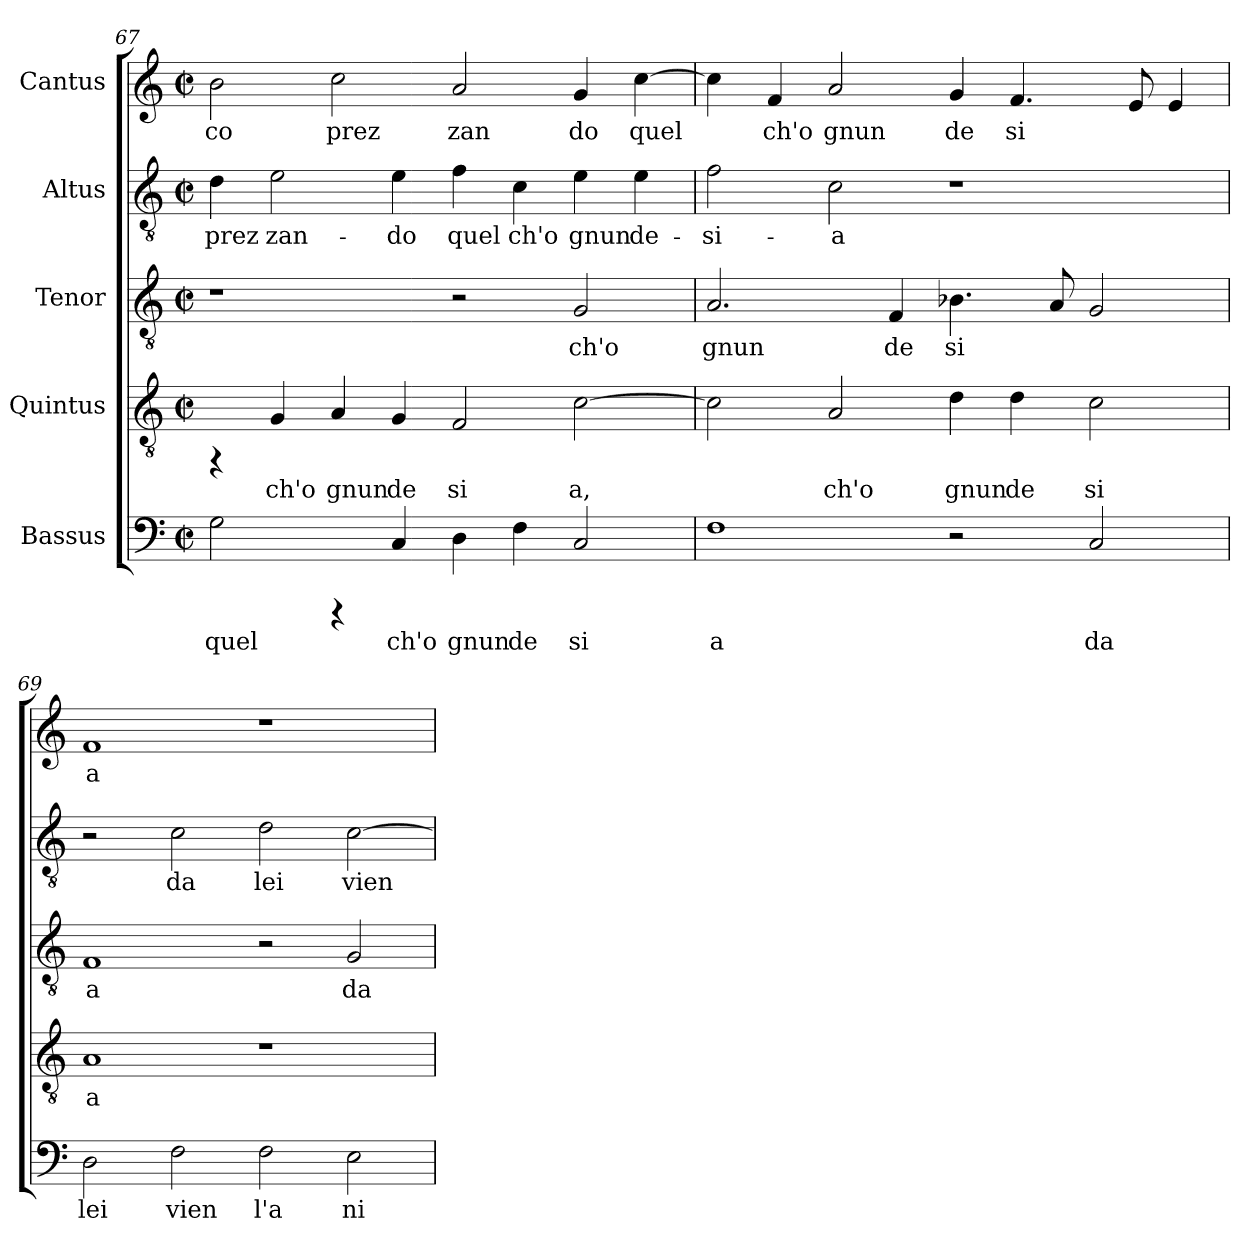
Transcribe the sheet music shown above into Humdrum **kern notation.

**kern	**text	**kern	**text	**kern	**text	**kern	**text	**kern	**text
*part5	*part5	*part4	*part4	*part3	*part3	*part2	*part2	*part1	*part1
*staff5	*staff5	*staff4	*staff4	*staff3	*staff3	*staff2	*staff2	*staff1	*staff1
*I"Bassus	*	*I"Quintus	*	*I"Tenor	*	*I"Altus	*	*I"Cantus	*
!!LO:LB:g=z
*clefF4	*	*clefGv2	*	*clefGv2	*	*clefGv2	*	*clefG2	*
*k[]	*	*k[]	*	*k[]	*	*k[]	*	*k[]	*
*C:	*	*C:	*	*C:	*	*C:	*	*C:	*
*M2/2	*	*M2/2	*	*M2/2	*	*M2/2	*	*M2/2	*
*met(c|)	*	*met(c|)	*	*met(c|)	*	*met(c|)	*	*met(c|)	*
=67	=67	=67	=67	=67	=67	=67	=67	=67	=67
!	!LO:LY:b:cj	!	!	!	!	!	!LO:LY:b:cj	!	!LO:LY:b:cj
2G\	quel	4rFF	.	1r	.	4d\	prez	2b\	co
!	!	!	!LO:LY:b	!	!	!	!LO:LY:b:cj	!	!
.	.	4G/	ch'o	.	.	2e\	zan-	.	.
!	!	!	!LO:LY:b	!	!	!	!	!	!LO:LY:b:cj
4rCCC	.	4A/	gnun	.	.	.	.	2cc\	prez
!	!LO:LY:b:cj	!	!LO:LY:b	!	!	!	!LO:LY:b:cj	!	!
4C/	ch'o	4G/	de	.	.	4e\	-do	.	.
!	!LO:LY:b:cj	!	!LO:LY:b	!	!	!	!LO:LY:b:cj	!	!LO:LY:b:cj
4D\	gnun	2F/	si	2r	.	4f\	quel	2a/	zan
!	!LO:LY:b:cj	!	!	!	!	!	!LO:LY:b:cj	!	!
4F\	de	.	.	.	.	4c\	ch'o	.	.
!	!LO:LY:b:cj	!	!LO:LY:b	!	!LO:LY:b:cj	!	!LO:LY:b:cj	!	!LO:LY:b:cj
2C/	si	[>2c\	a,	2G/	ch'o	4e\	gnun	4g/	do
!	!	!	!	!	!	!	!LO:LY:b:cj	!	!LO:LY:b:cj
.	.	.	.	.	.	4e\	de-	[>4cc\	quel
=68	=68	=68	=68	=68	=68	=68	=68	=68	=68
!	!LO:LY:b:cj	!	!LO:LY:b	!	!LO:LY:b:cj	!	!LO:LY:b:cj	!	!LO:LY:b:cj
1F	a	2c\]	.	2.A/	gnun	2f\	-si-	4cc\]	.
!	!	!	!	!	!	!	!	!	!LO:LY:b:cj
.	.	.	.	.	.	.	.	4f/	ch'o
!	!	!	!LO:LY:b	!	!	!	!LO:LY:b:cj	!	!LO:LY:b:cj
.	.	2A/	ch'o	.	.	2c\	-a	2a/	gnun
!	!	!	!	!	!LO:LY:b:cj	!	!	!	!
.	.	.	.	4F/	de	.	.	.	.
!	!	!	!LO:LY:b	!	!LO:LY:b:cj	!	!	!	!LO:LY:b:cj
2r	.	4d\	gnun	4.B-\	si	1r	.	4g/	de
!	!	!	!LO:LY:b	!	!	!	!	!	!LO:LY:b:cj
.	.	4d\	de	.	.	.	.	4.f/	si
!	!	!	!	!	!LO:LY:b:cj	!	!	!	!
.	.	.	.	8A/	.	.	.	.	.
!	!LO:LY:b:cj	!	!LO:LY:b	!	!LO:LY:b:cj	!	!	!	!
2C/	da	2c\	si	2G/	.	.	.	.	.
!	!	!	!	!	!	!	!	!	!LO:LY:b:cj
.	.	.	.	.	.	.	.	8e/	.
!	!	!	!	!	!	!	!	!	!LO:LY:b:cj
.	.	.	.	.	.	.	.	4e/	.
=69	=69	=69	=69	=69	=69	=69	=69	=69	=69
!	!LO:LY:b:cj	!	!LO:LY:b	!	!LO:LY:b:cj	!	!	!	!LO:LY:b:cj
2D\	lei	1A	a	1F	a	2r	.	1f	a
!	!LO:LY:b:cj	!	!	!	!	!	!LO:LY:b:cj	!	!
2F\	vien	.	.	.	.	2c\	da	.	.
!	!LO:LY:b:cj	!	!	!	!	!	!LO:LY:b:cj	!	!
2F\	l'a	1r	.	2r	.	2d\	lei	1r	.
!	!LO:LY:b:cj	!	!	!	!LO:LY:b:cj	!	!LO:LY:b:cj	!	!
2E\	ni	.	.	2G/	da	[>2c\	vien	.	.
=	=	=	=	=	=	=	=	=	=
*-	*-	*-	*-	*-	*-	*-	*-	*-	*-
